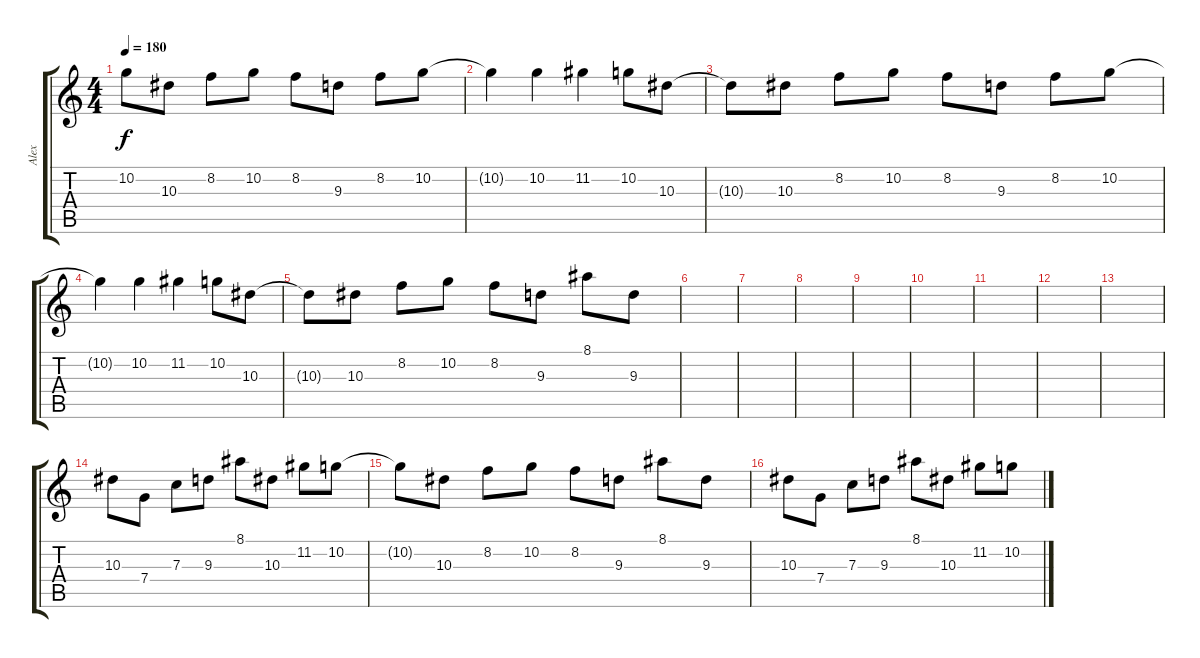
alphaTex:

\track ("Alex" "Alex") {instrument distortionguitar}
\staff {score tabs}
\tuning (D4 A3 F3 C3 G2 C2) {hide}
\ts (4 4)
\tempo 180
\clef g2
\ks c
10.2{t}.8{dy f} 10.3.8 8.2.8 10.2.8 8.2.8 9.3.8 8.2.8 10.2.8 |
10.2{t}.4 10.2.4 11.2.4 10.2.8 10.3.8 |
10.3{t}.8 10.3.8 8.2.8 10.2.8 8.2.8 9.3.8 8.2.8 10.2.8 |
10.2{t}.4 10.2.4 11.2.4 10.2.8 10.3.8 |
10.3{t}.8 10.3.8 8.2.8 10.2.8 8.2.8 9.3.8 8.1.8 9.3.8 |
|
|
|
|
|
|
|
|
10.3.8 7.4.8 7.3.8 9.3.8 8.1.8 10.3.8 11.2.8 10.2.8 |
10.2{t}.8 10.3.8 8.2.8 10.2.8 8.2.8 9.3.8 8.1.8 9.3.8 |
10.3.8 7.4.8 7.3.8 9.3.8 8.1.8 10.3.8 11.2.8 10.2.8
